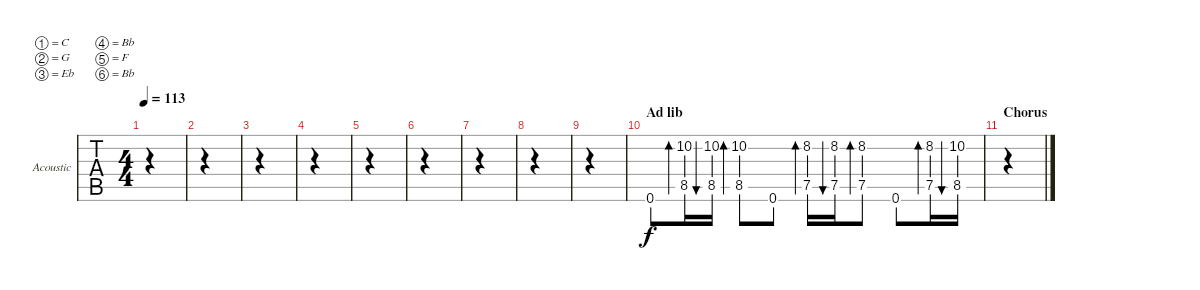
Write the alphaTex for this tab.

\defaultSystemsLayout 4
\bracketExtendMode groupsimilarinstruments
\firstSystemTrackNameOrientation horizontal
\otherSystemsTrackNameOrientation horizontal
\track ("Acoustic Lead" "Acoustic") {instrument acousticguitarsteel}
\staff {tabs}
\tuning (C4 G3 Eb3 Bb2 F2 Bb1)
\ts (4 4)
\tempo 113
\clef g2
\ks c
|
|
|
|
|
|
|
|
|
\section ("" "Ad lib")
0.6.8 (8.5 10.2).16{bd 42} (8.5 10.2).16{bu 42} (8.5 10.2).8{bd 42} 0.6.8 (7.5 8.2).16{bd 42} (7.5 8.2).16{bu 42} (7.5 8.2).8{bd 42} 0.6.8 (7.5 8.2).16{bd 42} (8.5 10.2).16{bu 42} |
\section ("" "Chorus")
